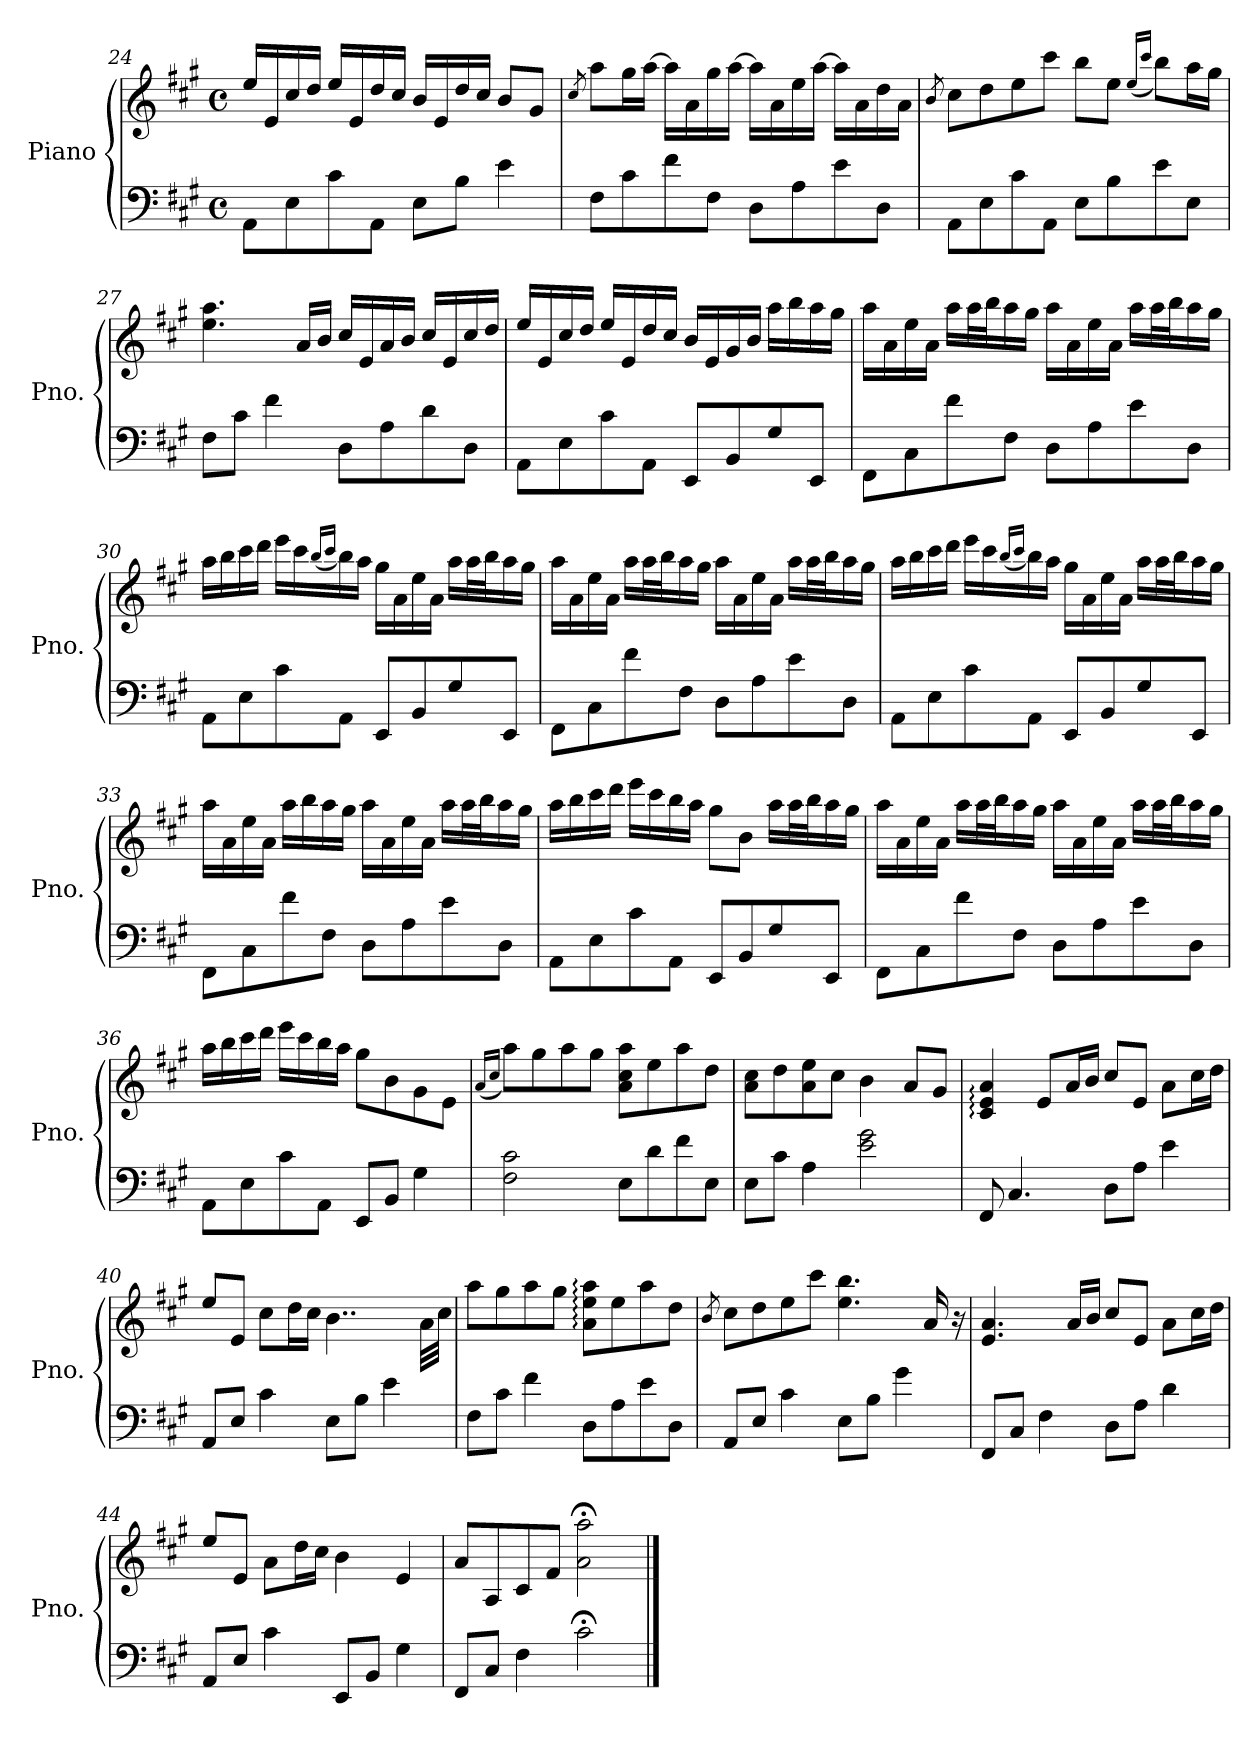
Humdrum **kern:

**kern	**kern
*part1	*part1
*staff2	*staff1
*I"Piano	*
*I'Pno.	*
*clefF4	*clefG2
*k[f#c#g#]	*k[f#c#g#]
*M4/4	*M4/4
*met(c)	*met(c)
=24	=24
8AA\L	16ee/LL
.	16e/
8E\	16cc#/
.	16dd/JJ
8c#\	16ee/LL
.	16e/
8AA\J	16dd/
.	16cc#/JJ
8E\L	16b/LL
.	16e/
8B\J	16dd/
.	16cc#/JJ
4e\	8b/L
.	8g#/J
!!LO:LB:g=z
=25	=25
.	8qcc#/
8F#\L	8aa\L
8c#\	16gg#\L
.	[16aa\JJ
8f#\	16aa\LL]
.	16a\
8F#\J	16gg#\
.	[16aa\JJ
8D\L	16aa\LL]
.	16a\
8A\	16ee\
.	[16aa\JJ
8e\	16aa\LL]
.	16a\
8D\J	16dd\
.	16a\JJ
=26	=26
.	8qb/
8AA\L	8cc#\L
8E\	8dd\
8c#\	8ee\
8AA\J	8ccc#\J
8E\L	8bb\L
8B\	8ee\J
.	(<16qee/LL
.	16qccc#/JJ
8e\	8bb\L)
8E\J	16aa\L
.	16gg#\JJ
=27	=27
8F#\L	4.ee\ 4.aa\
8c#\J	.
4f#\	.
.	16a/LL
.	16b/JJ
8D\L	16cc#/LL
.	16e/
8A\	16a/
.	16b/JJ
8d\	16cc#/LL
.	16e/
8D\J	16cc#/
.	16dd/JJ
!!LO:PB:g=z
=28	=28
8AA\L	16ee/LL
.	16e/
8E\	16cc#/
.	16dd/JJ
8c#\	16ee/LL
.	16e/
8AA\J	16dd/
.	16cc#/JJ
8EE/L	16b/LL
.	16e/
8BB/	16g#/
.	16b/JJ
8G#/	16aa\LL
.	16bb\
8EE/J	16aa\
.	16gg#\JJ
=29	=29
8FF#\L	16aa\LL
.	16a\
8C#\	16ee\
.	16a\JJ
8f#\	16aa\LL
.	32aa\L
.	32bb\J
8F#\J	16aa\
.	16gg#\JJ
8D\L	16aa\LL
.	16a\
8A\	16ee\
.	16a\JJ
8e\	16aa\LL
.	32aa\L
.	32bb\J
8D\J	16aa\
.	16gg#\JJ
!!LO:LB:g=z
=30	=30
8AA\L	16aa\LL
.	16bb\
8E\	16ccc#\
.	16ddd\JJ
8c#\	16eee\LL
.	16ccc#\
.	(<16qbb/LL
.	16qccc#/JJ
8AA\J	16bb\)
.	16aa\JJ
8EE/L	16gg#\LL
.	16a\
8BB/	16ee\
.	16a\JJ
8G#/	16aa\LL
.	32aa\L
.	32bb\J
8EE/J	16aa\
.	16gg#\JJ
=31	=31
8FF#\L	16aa\LL
.	16a\
8C#\	16ee\
.	16a\JJ
8f#\	16aa\LL
.	32aa\L
.	32bb\J
8F#\J	16aa\
.	16gg#\JJ
8D\L	16aa\LL
.	16a\
8A\	16ee\
.	16a\JJ
8e\	16aa\LL
.	32aa\L
.	32bb\J
8D\J	16aa\
.	16gg#\JJ
!!LO:LB:g=z
=32	=32
8AA\L	16aa\LL
.	16bb\
8E\	16ccc#\
.	16ddd\JJ
8c#\	16eee\LL
.	16ccc#\
.	(<16qbb/LL
.	16qccc#/JJ
8AA\J	16bb\)
.	16aa\JJ
8EE/L	16gg#\LL
.	16a\
8BB/	16ee\
.	16a\JJ
8G#/	16aa\LL
.	32aa\L
.	32bb\J
8EE/J	16aa\
.	16gg#\JJ
=33	=33
8FF#\L	16aa\LL
.	16a\
8C#\	16ee\
.	16a\JJ
8f#\	16aa\LL
.	16bb\
8F#\J	16aa\
.	16gg#\JJ
8D\L	16aa\LL
.	16a\
8A\	16ee\
.	16a\JJ
8e\	16aa\LL
.	32aa\L
.	32bb\J
8D\J	16aa\
.	16gg#\JJ
!!LO:LB:g=z
=34	=34
8AA\L	16aa\LL
.	16bb\
8E\	16ccc#\
.	16ddd\JJ
8c#\	16eee\LL
.	16ccc#\
8AA\J	16bb\
.	16aa\JJ
8EE/L	8gg#\L
8BB/	8b\J
8G#/	16aa\LL
.	32aa\L
.	32bb\J
8EE/J	16aa\
.	16gg#\JJ
=35	=35
8FF#\L	16aa\LL
.	16a\
8C#\	16ee\
.	16a\JJ
8f#\	16aa\LL
.	32aa\L
.	32bb\J
8F#\J	16aa\
.	16gg#\JJ
8D\L	16aa\LL
.	16a\
8A\	16ee\
.	16a\JJ
8e\	16aa\LL
.	32aa\L
.	32bb\J
8D\J	16aa\
.	16gg#\JJ
!!LO:LB:g=z
=36	=36
8AA\L	16aa\LL
.	16bb\
8E\	16ccc#\
.	16ddd\JJ
8c#\	16eee\LL
.	16ccc#\
8AA\J	16bb\
.	16aa\JJ
8EE/L	8gg#\L
8BB/J	8b\
4G#\	8g#\
.	8e\J
=37	=37
.	(<16qa/LL
.	16qcc#/JJ
2F#\ 2c#\	8aa\L)
.	8gg#\
.	8aa\
.	8gg#\J
8E\L	8a\ 8cc#\ 8aa\L
8d\	8ee\
8f#\	8aa\
8E\J	8dd\J
=38	=38
8E\L	8a\ 8cc#\L
8c#\J	8dd\
4A\	8a\ 8ee\
.	8cc#\J
2e\ 2g#\	4b\
.	8a/L
.	8g#/J
=39	=39
8FF#/	4c#/: 4e/: 4a/:
4.C#/	.
.	8e/L
.	16a/L
.	16b/JJ
8D\L	8cc#/L
8A\J	8e/J
4e\	8a\L
.	16cc#\L
.	16dd\JJ
!!LO:PB:g=z
=40	=40
8AA/L	8ee/L
8E/J	8e/J
4c#\	8cc#\L
.	16dd\L
.	16cc#\JJ
8E\L	4..b\
8B\J	.
4e\	.
.	32a\LLL
.	32cc#\JJJ
=41	=41
8F#\L	8aa\L
8c#\J	8gg#\
4f#\	8aa\
.	8gg#\J
8D\L	8a\: 8ee\: 8aa\:L
8A\	8ee\
8e\	8aa\
8D\J	8dd\J
=42	=42
.	8qb/
8AA/L	8cc#\L
8E/J	8dd\
4c#\	8ee\
.	8ccc#\J
8E\L	4.ee\ 4.bb\
8B\J	.
4g#\	.
.	16a/
.	16r
=43	=43
8FF#/L	4.e/ 4.a/
8C#/J	.
4F#\	.
.	16a/LL
.	16b/JJ
8D\L	8cc#/L
8A\J	8e/J
4d\	8a\L
.	16cc#\L
.	16dd\JJ
!!LO:LB:g=z
=44	=44
8AA/L	8ee/L
8E/J	8e/J
4c#\	8a\L
.	16dd\L
.	16cc#\JJ
8EE/L	4b\
8BB/J	.
4G#\	4e/
=45	=45
8FF#/L	8a/L
8C#/J	8A/
4F#\	8c#/
.	8f#/J
2c#;<\	2a\;< 2aa\;<
==	==
*-	*-
